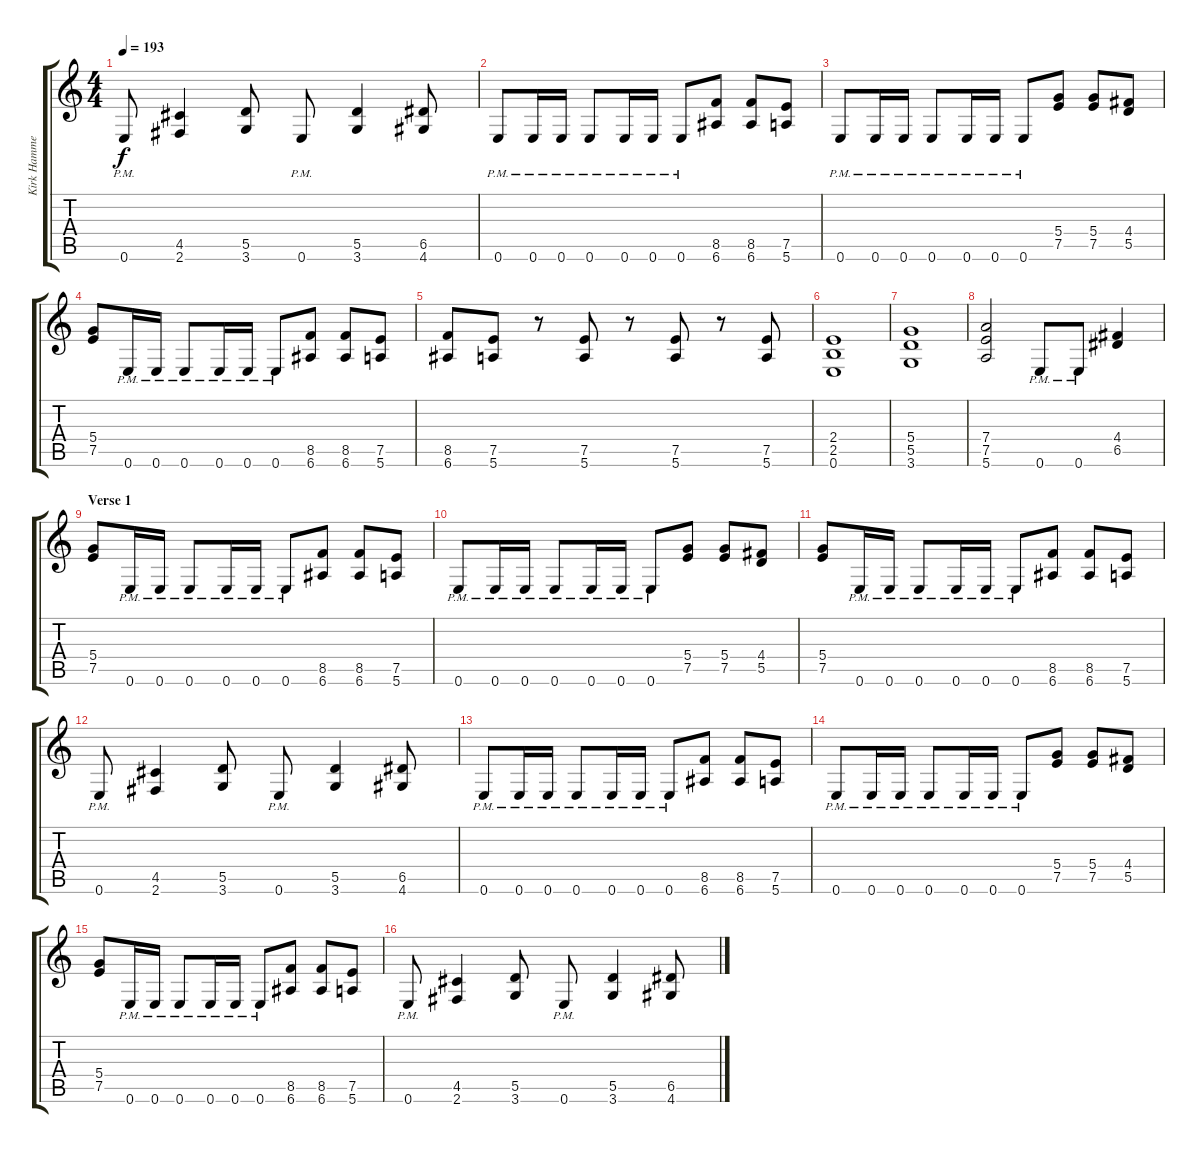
\track ("Kirk Hammett - Lead Guitar" "Kirk Hamme") {instrument distortionguitar}
\staff {score tabs}
\tuning (E4 B3 G3 D3 A2 E2) {hide}
\ts (4 4)
\tempo 193
\clef g2
\ks c
0.6{pm}.8{dy f} (4.5 2.6).4 (5.5 3.6).8 0.6{pm}.8 (5.5 3.6).4 (6.5 4.6).8 |
0.6{pm}.8 0.6{pm}.16 0.6{pm}.16 0.6{pm}.8 0.6{pm}.16 0.6{pm}.16 0.6{pm}.8 (8.5 6.6).8 (8.5 6.6).8 (7.5 5.6).8 |
0.6{pm}.8 0.6{pm}.16 0.6{pm}.16 0.6{pm}.8 0.6{pm}.16 0.6{pm}.16 0.6{pm}.8 (5.4 7.5).8 (5.4 7.5).8 (4.4 5.5).8 |
(5.4 7.5).8 0.6{pm}.16 0.6{pm}.16 0.6{pm}.8 0.6{pm}.16 0.6{pm}.16 0.6{pm}.8 (8.5 6.6).8 (8.5 6.6).8 (7.5 5.6).8 |
(8.5 6.6).8 (7.5 5.6).8 r.8 (7.5 5.6).8 r.8 (7.5 5.6).8 r.8 (7.5 5.6).8 |
(2.4 2.5 0.6).1 |
(5.4 5.5 3.6).1 |
(7.4 7.5 5.6).2 0.6{pm}.8 0.6{pm}.8 (4.4 6.5).4 |
\section ("" "Verse 1")
(5.4 7.5).8 0.6{pm}.16 0.6{pm}.16 0.6{pm}.8 0.6{pm}.16 0.6{pm}.16 0.6{pm}.8 (8.5 6.6).8 (8.5 6.6).8 (7.5 5.6).8 |
0.6{pm}.8 0.6{pm}.16 0.6{pm}.16 0.6{pm}.8 0.6{pm}.16 0.6{pm}.16 0.6{pm}.8 (5.4 7.5).8 (5.4 7.5).8 (4.4 5.5).8 |
(5.4 7.5).8 0.6{pm}.16 0.6{pm}.16 0.6{pm}.8 0.6{pm}.16 0.6{pm}.16 0.6{pm}.8 (8.5 6.6).8 (8.5 6.6).8 (7.5 5.6).8 |
0.6{pm}.8 (4.5 2.6).4 (5.5 3.6).8 0.6{pm}.8 (5.5 3.6).4 (6.5 4.6).8 |
0.6{pm}.8 0.6{pm}.16 0.6{pm}.16 0.6{pm}.8 0.6{pm}.16 0.6{pm}.16 0.6{pm}.8 (8.5 6.6).8 (8.5 6.6).8 (7.5 5.6).8 |
0.6{pm}.8 0.6{pm}.16 0.6{pm}.16 0.6{pm}.8 0.6{pm}.16 0.6{pm}.16 0.6{pm}.8 (5.4 7.5).8 (5.4 7.5).8 (4.4 5.5).8 |
(5.4 7.5).8 0.6{pm}.16 0.6{pm}.16 0.6{pm}.8 0.6{pm}.16 0.6{pm}.16 0.6{pm}.8 (8.5 6.6).8 (8.5 6.6).8 (7.5 5.6).8 |
0.6{pm}.8 (4.5 2.6).4 (5.5 3.6).8 0.6{pm}.8 (5.5 3.6).4 (6.5 4.6).8
